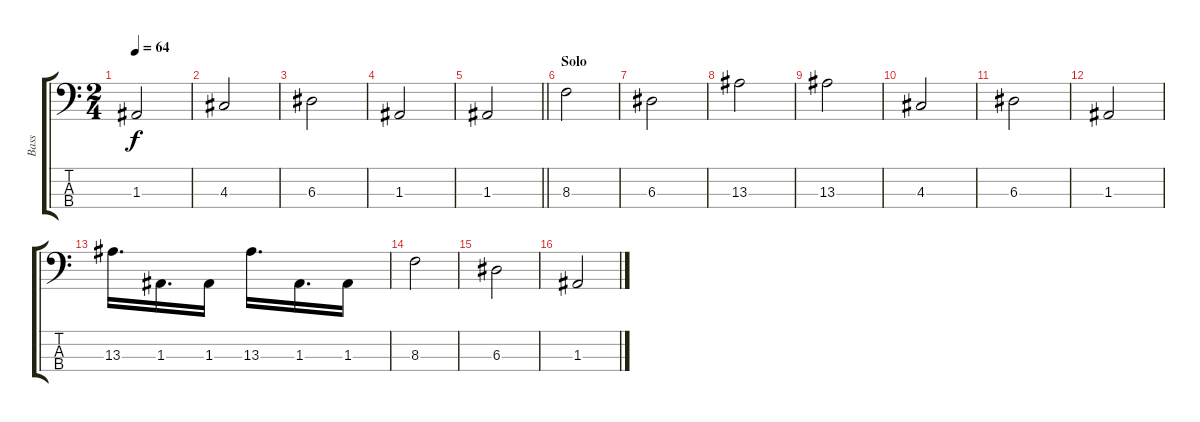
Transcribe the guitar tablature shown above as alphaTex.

\track ("Bass" "Bass") {instrument electricbassfinger}
\staff {score tabs}
\tuning (G2 D2 A1 E1) {hide}
\ts (2 4)
\tempo 64
\clef f4
\ks c
1.3.2{dy f} |
4.3.2 |
6.3.2 |
1.3.2 |
\barLineRight lightlight
1.3.2 |
\section ("" "Solo")
8.3.2 |
6.3.2 |
13.3.2 |
13.3.2 |
4.3.2 |
6.3.2 |
1.3.2 |
13.3.16{d} 1.3.16{d} 1.3.16 13.3.16{d} 1.3.16{d} 1.3.16 |
8.3.2 |
6.3.2 |
1.3.2
